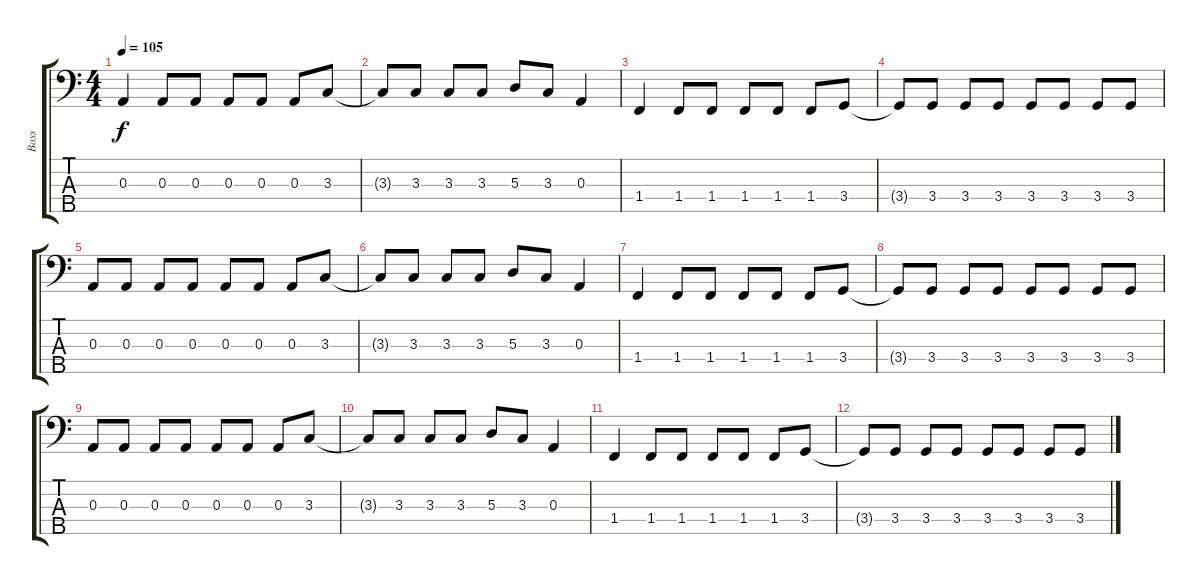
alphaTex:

\track ("Bass" "Bass") {instrument fretlessbass}
\staff {score tabs}
\tuning (G2 D2 A1 E1 B0) {hide}
\ts (4 4)
\tempo 105
\clef f4
\ks c
0.3.4{dy f} 0.3.8 0.3.8 0.3.8 0.3.8 0.3.8 3.3.8 |
3.3{t}.8 3.3.8 3.3.8 3.3.8 5.3.8 3.3.8 0.3.4 |
1.4.4 1.4.8 1.4.8 1.4.8 1.4.8 1.4.8 3.4.8 |
3.4{t}.8 3.4.8 3.4.8 3.4.8 3.4.8 3.4.8 3.4.8 3.4.8 |
0.3.8 0.3.8 0.3.8 0.3.8 0.3.8 0.3.8 0.3.8 3.3.8 |
3.3{t}.8 3.3.8 3.3.8 3.3.8 5.3.8 3.3.8 0.3.4 |
1.4.4 1.4.8 1.4.8 1.4.8 1.4.8 1.4.8 3.4.8 |
3.4{t}.8 3.4.8 3.4.8 3.4.8 3.4.8 3.4.8 3.4.8 3.4.8 |
0.3.8 0.3.8 0.3.8 0.3.8 0.3.8 0.3.8 0.3.8 3.3.8 |
3.3{t}.8 3.3.8 3.3.8 3.3.8 5.3.8 3.3.8 0.3.4 |
1.4.4 1.4.8 1.4.8 1.4.8 1.4.8 1.4.8 3.4.8 |
3.4{t}.8 3.4.8 3.4.8 3.4.8 3.4.8 3.4.8 3.4.8 3.4.8
